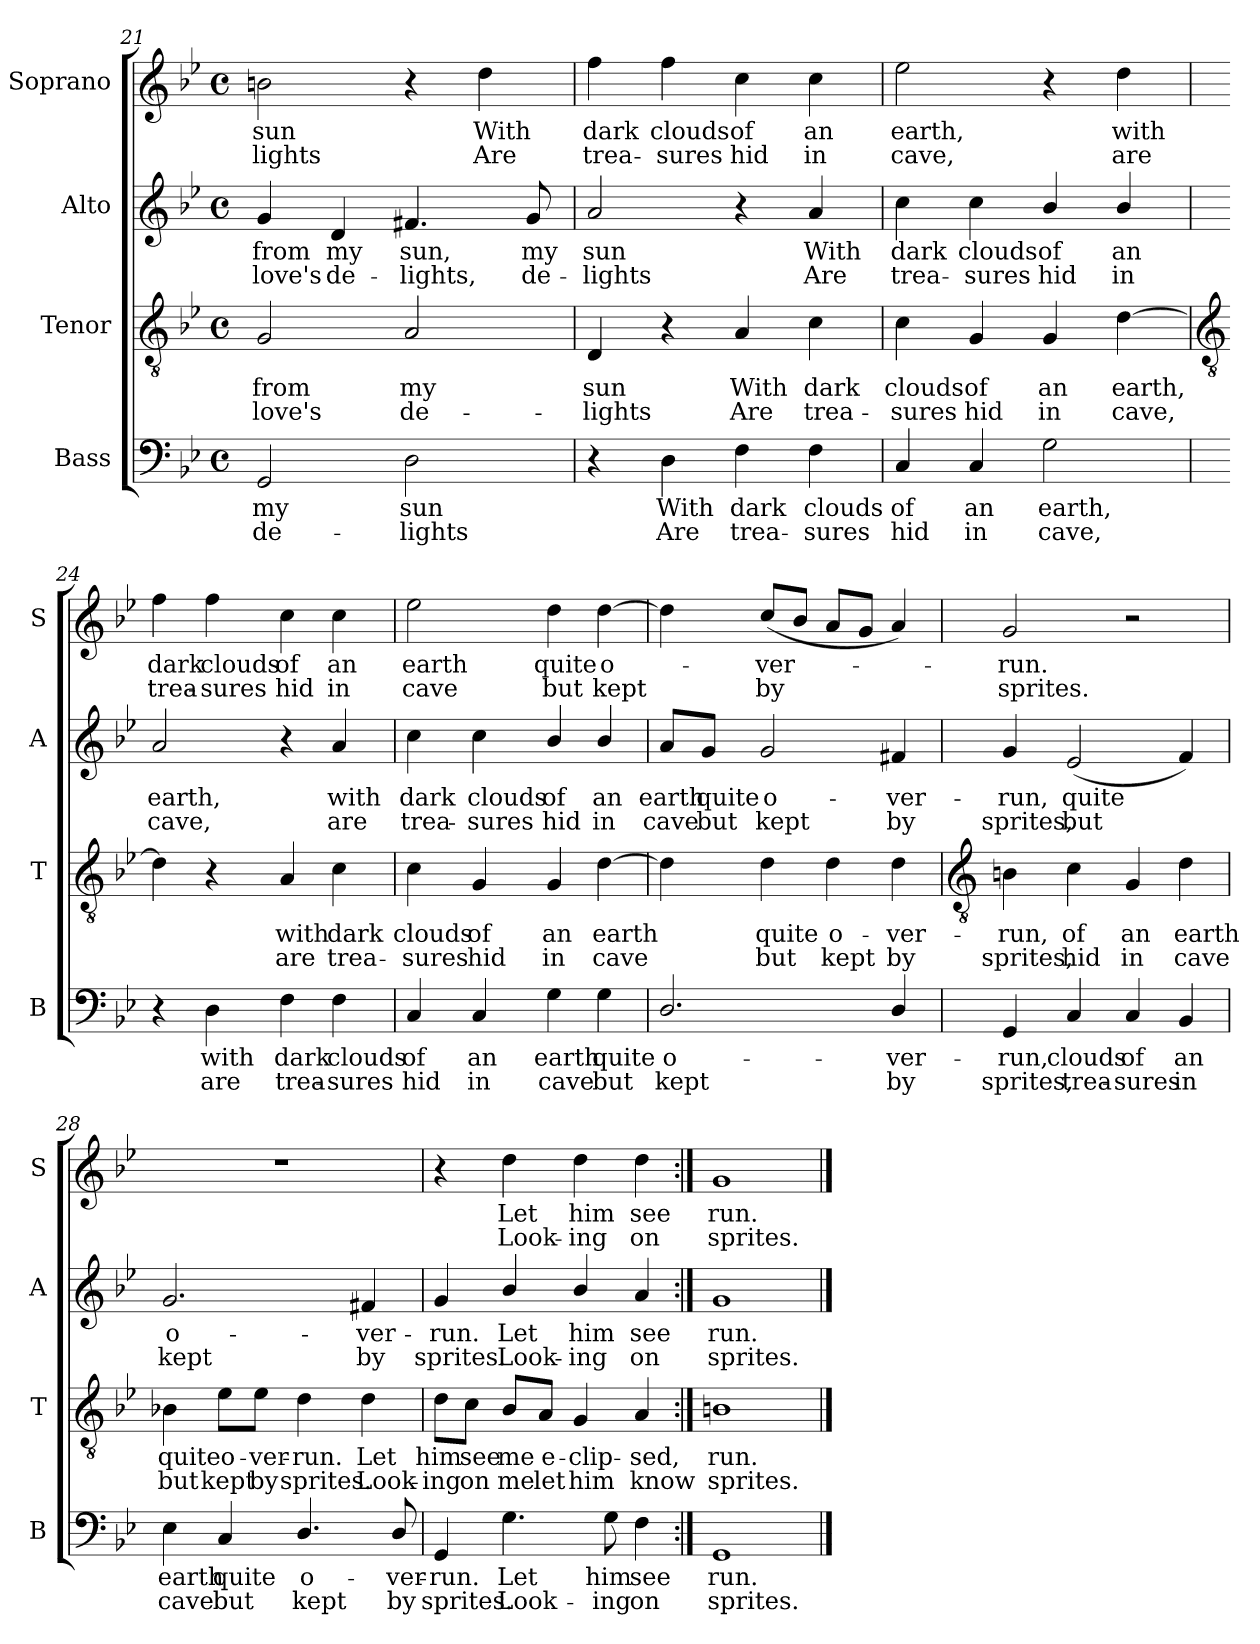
**kern	**text	**text	**kern	**text	**text	**kern	**text	**text	**kern	**text	**text
*part4	*part4	*part4	*part3	*part3	*part3	*part2	*part2	*part2	*part1	*part1	*part1
*staff4	*staff4	*staff4	*staff3	*staff3	*staff3	*staff2	*staff2	*staff2	*staff1	*staff1	*staff1
*I"Bass	*	*	*I"Tenor	*	*	*I"Alto	*	*	*I"Soprano	*	*
*I'B	*	*	*I'T	*	*	*I'A	*	*	*I'S	*	*
!!LO:LB:g=z
*clefF4	*	*	*clefGv2	*	*	*clefG2	*	*	*clefG2	*	*
*k[b-e-]	*	*	*k[b-e-]	*	*	*k[b-e-]	*	*	*k[b-e-]	*	*
*B-:	*	*	*B-:	*	*	*B-:	*	*	*B-:	*	*
*M4/4	*	*	*M4/4	*	*	*M4/4	*	*	*M4/4	*	*
*met(c)	*	*	*met(c)	*	*	*met(c)	*	*	*met(c)	*	*
=21	=21	=21	=21	=21	=21	=21	=21	=21	=21	=21	=21
!	!LO:LY:b	!LO:LY:b	!	!LO:LY:b	!LO:LY:b	!	!LO:LY:b	!LO:LY:b	!	!LO:LY:b	!LO:LY:b
2GG	my	de-	2G	from	love's	4g	from	love's	2bn	-sun	lights
!	!	!	!	!	!	!	!LO:LY:b	!LO:LY:b	!	!	!
.	.	.	.	.	.	4d	my	de-	.	.	.
!	!LO:LY:b	!LO:LY:b	!	!LO:LY:b	!LO:LY:b	!	!LO:LY:b	!LO:LY:b	!	!	!
2D	-sun	lights	2A	my	de-	4.f#X	-sun,	lights,	4r	.	.
!	!	!	!	!	!	!	!	!	!	!LO:LY:b	!LO:LY:b
.	.	.	.	.	.	.	.	.	4dd	With	Are
!	!	!	!	!	!	!	!LO:LY:b	!LO:LY:b	!	!	!
.	.	.	.	.	.	8g	my	de-	.	.	.
=22	=22	=22	=22	=22	=22	=22	=22	=22	=22	=22	=22
!	!	!	!	!LO:LY:b	!LO:LY:b	!	!LO:LY:b	!LO:LY:b	!	!LO:LY:b	!LO:LY:b
4r	.	.	4D	-sun	lights	2a	-sun	lights	4ff	dark	trea-
!	!LO:LY:b	!LO:LY:b	!	!	!	!	!	!	!	!LO:LY:b	!LO:LY:b
4D	With	Are	4r	.	.	.	.	.	4ff	-clouds	sures
!	!LO:LY:b	!LO:LY:b	!	!LO:LY:b	!LO:LY:b	!	!	!	!	!LO:LY:b	!LO:LY:b
4F	dark	trea-	4A	With	Are	4r	.	.	4cc	of	hid
!	!LO:LY:b	!LO:LY:b	!	!LO:LY:b	!LO:LY:b	!	!LO:LY:b	!LO:LY:b	!	!LO:LY:b	!LO:LY:b
4F	-clouds	sures	4c	dark	trea-	4a	With	Are	4cc	an	in
=23	=23	=23	=23	=23	=23	=23	=23	=23	=23	=23	=23
!	!LO:LY:b	!LO:LY:b	!	!LO:LY:b	!LO:LY:b	!	!LO:LY:b	!LO:LY:b	!	!LO:LY:b	!LO:LY:b
4C	of	hid	4c	-clouds	sures	4cc	dark	trea-	2ee-	earth,	cave,
!	!LO:LY:b	!LO:LY:b	!	!LO:LY:b	!LO:LY:b	!	!LO:LY:b	!LO:LY:b	!	!	!
4C	an	in	4G	of	hid	4cc	-clouds	sures	.	.	.
!	!LO:LY:b	!LO:LY:b	!	!LO:LY:b	!LO:LY:b	!	!LO:LY:b	!LO:LY:b	!	!	!
2G	earth,	cave,	4G	an	in	4b-/	of	hid	4r	.	.
!	!	!	!	!LO:LY:b	!LO:LY:b	!	!LO:LY:b	!LO:LY:b	!	!LO:LY:b	!LO:LY:b
.	.	.	[4d	earth,	cave,	4b-/	an	in	4dd	with	are
!!LO:LB:g=z
=24	=24	=24	=24	=24	=24	=24	=24	=24	=24	=24	=24
*	*	*	*clefGv2	*	*	*	*	*	*	*	*
!	!	!	!	!	!	!	!LO:LY:b	!LO:LY:b	!	!LO:LY:b	!LO:LY:b
4r	.	.	4d]	.	.	2a	earth,	cave,	4ff	dark	trea-
!	!LO:LY:b	!LO:LY:b	!	!	!	!	!	!	!	!LO:LY:b	!LO:LY:b
4D	with	are	4r	.	.	.	.	.	4ff	-clouds	sures
!	!LO:LY:b	!LO:LY:b	!	!LO:LY:b	!LO:LY:b	!	!	!	!	!LO:LY:b	!LO:LY:b
4F	dark	trea-	4A	with	are	4r	.	.	4cc	of	hid
!	!LO:LY:b	!LO:LY:b	!	!LO:LY:b	!LO:LY:b	!	!LO:LY:b	!LO:LY:b	!	!LO:LY:b	!LO:LY:b
4F	-clouds	sures	4c	dark	trea-	4a	with	are	4cc	an	in
=25	=25	=25	=25	=25	=25	=25	=25	=25	=25	=25	=25
!	!LO:LY:b	!LO:LY:b	!	!LO:LY:b	!LO:LY:b	!	!LO:LY:b	!LO:LY:b	!	!LO:LY:b	!LO:LY:b
4C	of	hid	4c	-clouds	sures	4cc	dark	trea-	2ee-	earth	cave
!	!LO:LY:b	!LO:LY:b	!	!LO:LY:b	!LO:LY:b	!	!LO:LY:b	!LO:LY:b	!	!	!
4C	an	in	4G	of	hid	4cc	-clouds	sures	.	.	.
!	!LO:LY:b	!LO:LY:b	!	!LO:LY:b	!LO:LY:b	!	!LO:LY:b	!LO:LY:b	!	!LO:LY:b	!LO:LY:b
4G	earth	cave	4G	an	in	4b-/	of	hid	4dd	quite	but
!	!LO:LY:b	!LO:LY:b	!	!LO:LY:b	!LO:LY:b	!	!LO:LY:b	!LO:LY:b	!	!LO:LY:b	!LO:LY:b
4G	quite	but	[4d	earth	cave	4b-/	an	in	[4dd	o-	kept
=26	=26	=26	=26	=26	=26	=26	=26	=26	=26	=26	=26
!	!LO:LY:b	!LO:LY:b	!	!	!	!	!LO:LY:b	!LO:LY:b	!	!	!
2.D/	o-	-kept	4d]	.	.	8a/L	earth	cave	4dd]	.	.
!	!	!	!	!	!	!	!LO:LY:b	!LO:LY:b	!	!	!
.	.	.	.	.	.	8g/J	quite	but	.	.	.
!	!	!	!	!LO:LY:b	!LO:LY:b	!	!LO:LY:b	!LO:LY:b	!	!LO:LY:b	!LO:LY:b
.	.	.	4d	quite	but	2g	o-	-kept	(<8cc/L	ver-	by
.	.	.	.	.	.	.	.	.	8b-/J	.	.
!	!	!	!	!LO:LY:b	!LO:LY:b	!	!	!	!	!	!
.	.	.	4d	o-	-kept	.	.	.	8aL	.	.
.	.	.	.	.	.	.	.	.	8gJ	.	.
!	!LO:LY:b	!LO:LY:b	!	!LO:LY:b	!LO:LY:b	!	!LO:LY:b	!LO:LY:b	!	!	!
4D/	ver-	-by	4d	ver-	-by	4f#X	ver-	-by	4a)	.	.
!!LO:LB:g=z
=27	=27	=27	=27	=27	=27	=27	=27	=27	=27	=27	=27
*	*	*	*clefGv2	*	*	*	*	*	*	*	*
!	!LO:LY:b	!LO:LY:b	!	!LO:LY:b	!LO:LY:b	!	!LO:LY:b	!LO:LY:b	!	!LO:LY:b	!LO:LY:b
4GG	run,	sprites,	4Bn	run,	sprites,	4g	run,	sprites,	2g	run.	sprites.
!	!LO:LY:b	!LO:LY:b	!	!LO:LY:b	!LO:LY:b	!	!LO:LY:b	!LO:LY:b	!	!	!
4C	clouds	trea-	4c	of	hid	(<2e-	quite	but	.	.	.
!	!LO:LY:b	!LO:LY:b	!	!LO:LY:b	!LO:LY:b	!	!	!	!	!	!
4C	-of	sures	4G	an	in	.	.	.	2r	.	.
!	!LO:LY:b	!LO:LY:b	!	!LO:LY:b	!LO:LY:b	!	!	!	!	!	!
4BB-	an	in	4d	earth	cave	4f)	.	.	.	.	.
=28	=28	=28	=28	=28	=28	=28	=28	=28	=28	=28	=28
!	!LO:LY:b	!LO:LY:b	!	!LO:LY:b	!LO:LY:b	!	!LO:LY:b	!LO:LY:b	!	!	!
4E-	earth	cave	4B-X	quite	but	2.g	o-	-kept	1r	.	.
!	!LO:LY:b	!LO:LY:b	!	!LO:LY:b	!LO:LY:b	!	!	!	!	!	!
4C	quite	but	8e-\L	o-	-kept	.	.	.	.	.	.
!	!	!	!	!LO:LY:b	!LO:LY:b	!	!	!	!	!	!
.	.	.	8e-\J	ver-	-by	.	.	.	.	.	.
!	!LO:LY:b	!LO:LY:b	!	!LO:LY:b	!LO:LY:b	!	!	!	!	!	!
4.D/	o-	-kept	4d	run.	sprites.	.	.	.	.	.	.
!	!	!	!	!LO:LY:b	!LO:LY:b	!	!LO:LY:b	!LO:LY:b	!	!	!
.	.	.	4d	Let	Look-	4f#X	ver-	-by	.	.	.
!	!LO:LY:b	!LO:LY:b	!	!	!	!	!	!	!	!	!
8D/	ver-	-by	.	.	.	.	.	.	.	.	.
=29	=29	=29	=29	=29	=29	=29	=29	=29	=29	=29	=29
!	!LO:LY:b	!LO:LY:b	!	!LO:LY:b	!LO:LY:b	!	!LO:LY:b	!LO:LY:b	!	!	!
4GG	run.	sprites.	8d\L	-him	ing	4g/	run.	sprites.	4r	.	.
!	!	!	!	!LO:LY:b	!LO:LY:b	!	!	!	!	!	!
.	.	.	8c\J	see	on	.	.	.	.	.	.
!	!LO:LY:b	!LO:LY:b	!	!LO:LY:b	!LO:LY:b	!	!LO:LY:b	!LO:LY:b	!	!LO:LY:b	!LO:LY:b
4.G	Let	Look-	8B-/L	me	me	4b-/	Let	Look-	4dd	Let	Look-
!	!	!	!	!LO:LY:b	!LO:LY:b	!	!	!	!	!	!
.	.	.	8A/J	e-	-let	.	.	.	.	.	.
!	!	!	!	!LO:LY:b	!LO:LY:b	!	!LO:LY:b	!LO:LY:b	!	!LO:LY:b	!LO:LY:b
.	.	.	4G	clip-	-him	4b-/	-him	ing	4dd	-him	ing
!	!LO:LY:b	!LO:LY:b	!	!	!	!	!	!	!	!	!
8G	-him	ing	.	.	.	.	.	.	.	.	.
!	!LO:LY:b	!LO:LY:b	!	!LO:LY:b	!LO:LY:b	!	!LO:LY:b	!LO:LY:b	!	!LO:LY:b	!LO:LY:b
4F	see	on	4A	sed,	know	4a	see	on	4dd	see	on
=30:|!	=30:|!	=30:|!	=30:|!	=30:|!	=30:|!	=30:|!	=30:|!	=30:|!	=30:|!	=30:|!	=30:|!
!	!LO:LY:b	!LO:LY:b	!	!LO:LY:b	!LO:LY:b	!	!LO:LY:b	!LO:LY:b	!	!LO:LY:b	!LO:LY:b
1GG	run.	sprites.	1Bn	run.	sprites.	1g	run.	sprites.	1g	run.	sprites.
==	==	==	==	==	==	==	==	==	==	==	==
*-	*-	*-	*-	*-	*-	*-	*-	*-	*-	*-	*-
